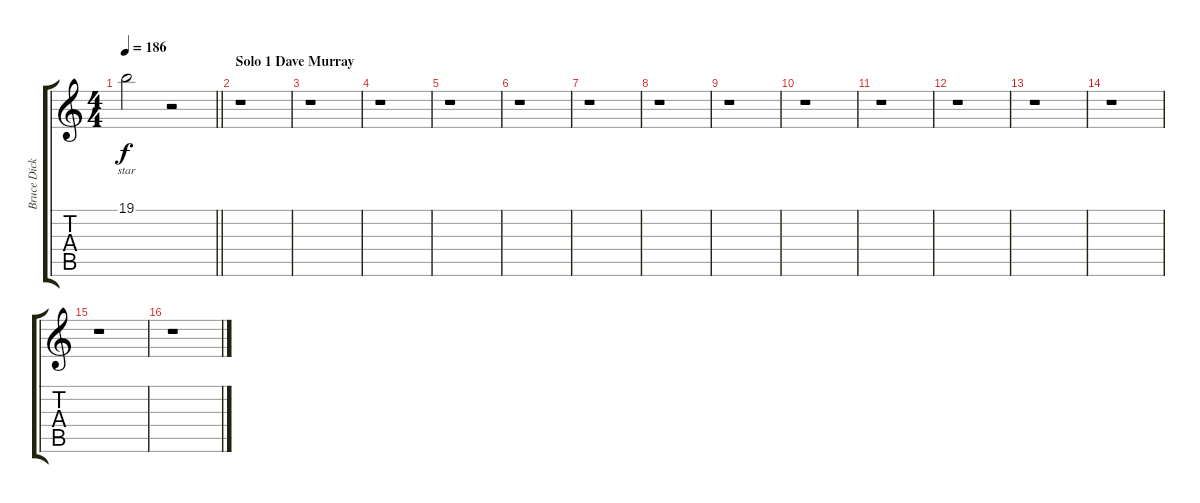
\track ("Bruce Dickinson" "Bruce Dick") {instrument lead2sawtooth}
\staff {score tabs}
\tuning (E4 B3 G3 D3 A2 E2) {hide}
\ts (4 4)
\tempo 186
\clef g2
\barLineRight lightlight
\ks c
19.1{t}.2{lyrics (0 "star") lyrics (1 "") lyrics (2 "") lyrics (3 "") lyrics (4 "") dy f} r.2 |
\section ("" "Solo 1 Dave Murray")
r.1 |
r.1 |
r.1 |
r.1 |
r.1 |
r.1 |
r.1 |
r.1 |
r.1 |
r.1 |
r.1 |
r.1 |
r.1 |
r.1 |
r.1
